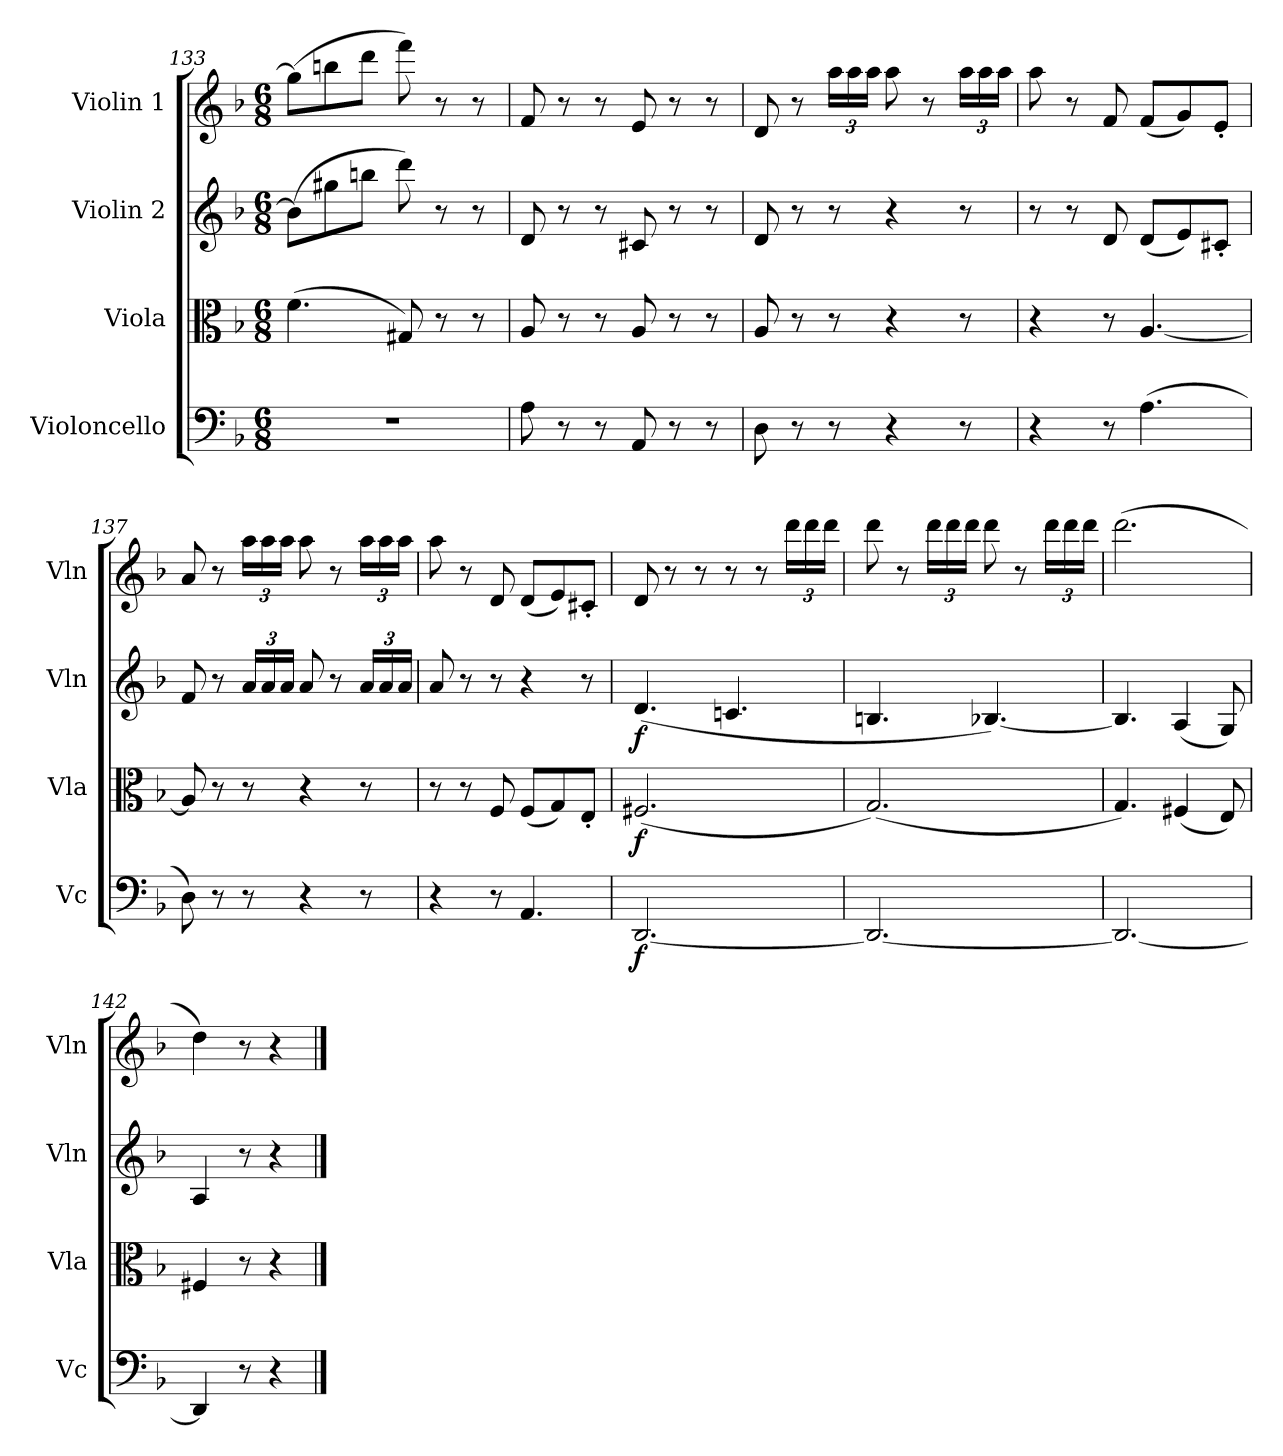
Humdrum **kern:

**kern	**dynam	**kern	**dynam	**kern	**dynam	**kern	**dynam
*part4	*part4	*part3	*part3	*part2	*part2	*part1	*part1
*staff4	*staff4	*staff3	*staff3	*staff2	*staff2	*staff1	*staff1
*I"Violoncello	*	*I"Viola	*	*I"Violin 2	*	*I"Violin 1	*
*I'Vc	*	*I'Vla	*	*I'Vln	*	*I'Vln	*
*clefF4	*	*clefC3	*	*clefG2	*	*clefG2	*
*k[b-]	*	*k[b-]	*	*k[b-]	*	*k[b-]	*
*M6/8	*	*M6/8	*	*M6/8	*	*M6/8	*
=133	=133	=133	=133	=133	=133	=133	=133
2.r	.	(>4.f\	.	(>8b\L]	.	(>8gg#\L]	.
.	.	.	.	8gg#X\	.	8bbn\	.
.	.	.	.	8bbn\J	.	8ddd\J	.
.	.	8G#X/)	.	8ddd\)	.	8fff\)	.
.	.	8r	.	8r	.	8r	.
.	.	8r	.	8r	.	8r	.
=134	=134	=134	=134	=134	=134	=134	=134
!	!LO:DY:b	!	!	!	!	!	!
!	!LO:DY:n=1:b	!	!	!	!	!	!
!	!LO:DY:n=2:b	!	!LO:DY:b	!	!	!	!
!	!	!	!LO:DY:n=1:b	!	!	!	!
!	!	!	!LO:DY:n=2:b	!	!LO:DY:b	!	!
!	!	!	!	!	!LO:DY:n=1:b	!	!
!	!	!	!	!	!LO:DY:n=2:b	!	!LO:DY:b
!	!	!	!	!	!	!	!LO:DY:n=1:b
!	!	!	!	!	!	!	!LO:DY:n=2:b
8A\	other-dynamics p other-dynamics	8A/	other-dynamics p other-dynamics	8d/	other-dynamics p other-dynamics	8f/	other-dynamics p other-dynamics
8r	.	8r	.	8r	.	8r	.
8r	.	8r	.	8r	.	8r	.
8AA/	.	8A/	.	8c#X/	.	8e/	.
8r	.	8r	.	8r	.	8r	.
8r	.	8r	.	8r	.	8r	.
=135	=135	=135	=135	=135	=135	=135	=135
8D\	.	8A/	.	8d/	.	8d/	.
8r	.	8r	.	8r	.	8r	.
*	*	*	*	*	*	*Xbrackettup	*
8r	.	8r	.	8r	.	24aa\LL	.
.	.	.	.	.	.	24aa\	.
.	.	.	.	.	.	24aa\JJ	.
4r	.	4r	.	4r	.	8aa\	.
.	.	.	.	.	.	8r	.
8r	.	8r	.	8r	.	24aa\LL	.
.	.	.	.	.	.	24aa\	.
.	.	.	.	.	.	24aa\JJ	.
=136	=136	=136	=136	=136	=136	=136	=136
4r	.	4r	.	8r	.	8aa\	.
.	.	.	.	8r	.	8r	.
8r	.	8r	.	8d/	.	8f/	.
(>4.A\	.	[4.A/	.	(<8d/L	.	(<8f/L	.
.	.	.	.	8e/)	.	8g/)	.
.	.	.	.	8c#X'/J	.	8e'/J	.
=137	=137	=137	=137	=137	=137	=137	=137
8D\)	.	8A/]	.	8f/	.	8a/	.
8r	.	8r	.	8r	.	8r	.
*	*	*	*	*Xbrackettup	*	*	*
8r	.	8r	.	24a/LL	.	24aa\LL	.
.	.	.	.	24a/	.	24aa\	.
.	.	.	.	24a/JJ	.	24aa\JJ	.
4r	.	4r	.	8a/	.	8aa\	.
.	.	.	.	8r	.	8r	.
8r	.	8r	.	24a/LL	.	24aa\LL	.
.	.	.	.	24a/	.	24aa\	.
.	.	.	.	24a/JJ	.	24aa\JJ	.
=138	=138	=138	=138	=138	=138	=138	=138
4r	.	8r	.	8a/	.	8aa\	.
.	.	8r	.	8r	.	8r	.
8r	.	8F/	.	8r	.	8d/	.
4.AA/	.	(<8F/L	.	4r	.	(<8d/L	.
.	.	8G/)	.	.	.	8e/)	.
.	.	8E'/J	.	8r	.	8c#X'/J	.
=139	=139	=139	=139	=139	=139	=139	=139
!	!LO:DY:b	!	!LO:DY:b	!	!LO:DY:b	!	!
[2.DD/	f	(<2.F#X/	f	(<4.d/	f	8d/	.
.	.	.	.	.	.	8r	.
.	.	.	.	.	.	8r	.
.	.	.	.	4.cn/	.	8r	.
.	.	.	.	.	.	8r	.
.	.	.	.	.	.	24ddd\LL	.
.	.	.	.	.	.	24ddd\	.
.	.	.	.	.	.	24ddd\JJ	.
=140	=140	=140	=140	=140	=140	=140	=140
2.DD/_	.	(<2.G/)	.	4.Bn/	.	8ddd\	.
.	.	.	.	.	.	8r	.
.	.	.	.	.	.	24ddd\LL	.
.	.	.	.	.	.	24ddd\	.
.	.	.	.	.	.	24ddd\JJ	.
.	.	.	.	[4.B-X/)	.	8ddd\	.
.	.	.	.	.	.	8r	.
.	.	.	.	.	.	24ddd\LL	.
.	.	.	.	.	.	24ddd\	.
.	.	.	.	.	.	24ddd\JJ	.
=141	=141	=141	=141	=141	=141	=141	=141
2.DD/_	.	4.G/)	.	4.B-/]	.	(>2.ddd\	.
.	.	(<4F#X/	.	(<4A/	.	.	.
.	.	8E/)	.	8G/)	.	.	.
=142	=142	=142	=142	=142	=142	=142	=142
4DD/]	.	4F#X/	.	4A/	.	4dd\)	.
8r	.	8r	.	8r	.	8r	.
4r	.	4r	.	4r	.	4r	.
==	==	==	==	==	==	==	==
*-	*-	*-	*-	*-	*-	*-	*-
